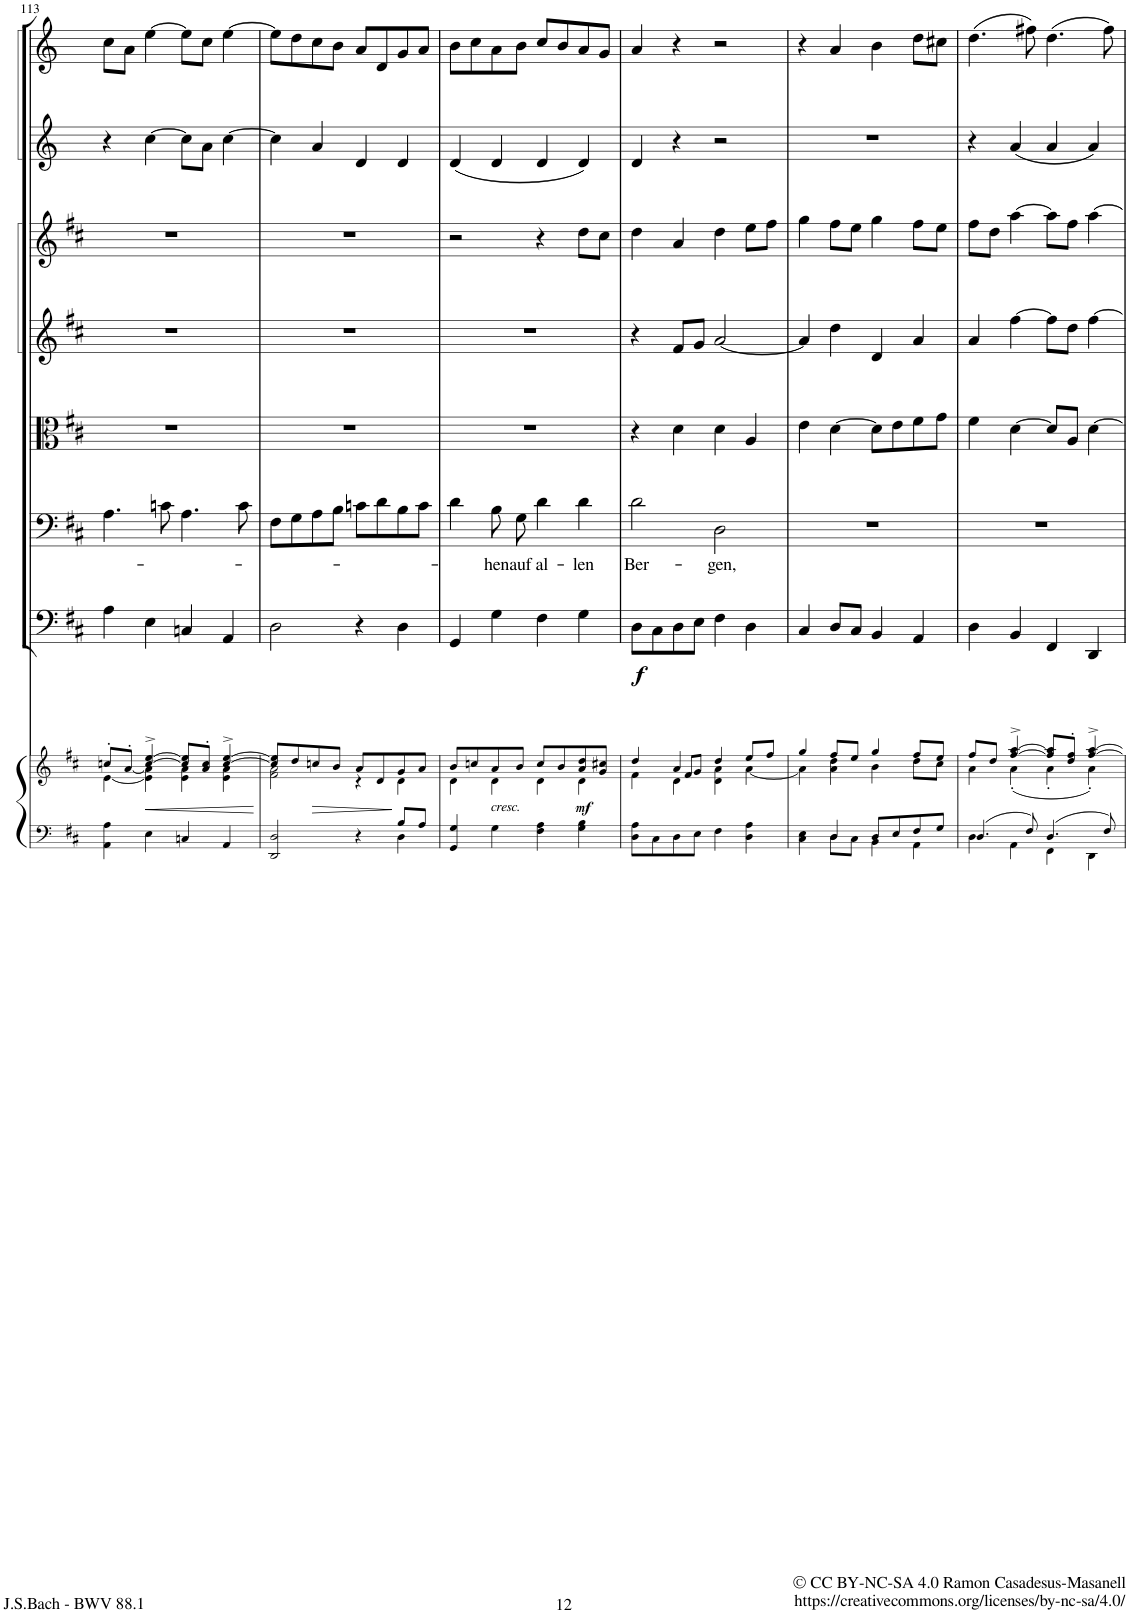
**kern	**kern	**dynam	**kern	**dynam	**kern	**text	**kern	**kern	**kern	**kern	**kern
*part8	*part8	*part8	*part7	*part7	*part6	*part6	*part5	*part4	*part3	*part2	*part1
*staff9	*staff8	*staff8/9	*staff7	*staff7	*staff6	*staff6	*staff5	*staff4	*staff3	*staff2	*staff1
*I"Piano reduction	*	*	*I"Continuo	*	*I"Basso	*	*I"Thaile Viola	*I"Oboe d'amore II Violino II	*I"Oboe d'amore I Violino I	*I"Corno II	*I"Corno I
*I'Pno	*	*	*	*	*	*	*	*	*	*	*
!!LO:PB:g=z
*clefF4	*clefG2	*	*clefF4	*	*clefF4	*	*clefC3	*clefG2	*clefG2	*clefG2	*clefG2
*	*	*	*	*	*	*	*	*	*	*ITrd3c5	*ITrd3c5
*k[f#c#]	*k[f#c#]	*	*k[f#c#]	*	*k[f#c#]	*	*k[f#c#]	*k[f#c#]	*k[f#c#]	*k[]	*k[]
*M2/2	*M2/2	*	*M2/2	*	*M2/2	*	*M2/2	*M2/2	*M2/2	*M2/2	*M2/2
*met(c|)	*met(c|)	*	*met(c|)	*	*met(c|)	*	*met(c|)	*met(c|)	*met(c|)	*met(c|)	*met(c|)
=113	=113	=113	=113	=113	=113	=113	=113	=113	=113	=113	=113
*	*^	*	*	*	*	*	*	*	*	*	*
4AA\ 4A\	8ccn'/L	[4e\	.	4A\	.	4.A\	.	1r	1r	1r	4r	8cc\L
.	[<8a'/J	.	.	.	.	.	.	.	.	.	.	8a\J
!	!	!	!LO:HP:b	!	!	!	!	!	!	!	!	!
4E\	[4cc/^ [4ee/^	4e\] 4a\]	<	4E\	.	.	.	.	.	.	[4cc\	[4ee\
.	.	.	.	.	.	8cn\	.	.	.	.	.	.
4Cn/	8cc/] 8ee/]L	4e\ 4a\	.	4Cn/	.	4.A\	.	.	.	.	8cc\L]	8ee\L]
.	8a/' 8cc/'J	.	.	.	.	.	.	.	.	.	8a\J	8cc\J
4AA/	[4cc/^ [4ee/^	4e\ 4a\	.	4AA/	.	.	.	.	.	.	[4cc\	[4ee\
.	.	.	.	.	.	8c\	.	.	.	.	.	.
*	*v	*v	*	*	*	*	*	*	*	*	*	*
.	.	[	.	.	.	.	.	.	.	.	.
=114	=114	=114	=114	=114	=114	=114	=114	=114	=114	=114	=114
*^	*^	*	*	*	*	*	*	*	*	*	*
2DD/ 2D/	2ryy	8cc/] 8ee/]L	2f#\ 2a\	.	2D\	.	8F#\L	.	1r	1r	1r	4cc\]	8ee\L]
.	.	8dd/	.	.	.	.	8G\	.	.	.	.	.	8dd\
!	!	!	!	!LO:HP:b	!	!	!	!	!	!	!	!	!
.	.	8ccn/	.	>	.	.	8A\	.	.	.	.	4a/	8cc\
.	.	8b/J	.	.	.	.	8B\J	.	.	.	.	.	8b\J
4r	4ryy	8a/L	4r	.	4r	.	8cn\L	.	.	.	.	4d/	8a/L
.	.	8d/	.	.	.	.	8d\	.	.	.	.	.	8d/
8B/L	4D\	8g/	4d\	]	4D\	.	8B\	.	.	.	.	4d/	8g/
8A/J	.	8a/J	.	.	.	.	8c\J	.	.	.	.	.	8a/J
*v	*v	*	*	*	*	*	*	*	*	*	*	*	*
=115	=115	=115	=115	=115	=115	=115	=115	=115	=115	=115	=115	=115
4GG/ 4G/	8b/L	4d\	.	4GG/	.	4d\	.	1r	1r	2r	(4d/	8b\L
.	8ccn/	.	.	.	.	.	.	.	.	.	.	8cc\
!	!LO:TX:b:i:t=cresc.	!	!	!	!	!	!	!	!	!	!	!
!	!	!	!	!	!	!	!LO:LY:b	!	!	!	!	!
4G\	8a/	4d\	.	4G\	.	8B\	hen	.	.	.	4d/	8a\
!	!	!	!	!	!	!	!LO:LY:b	!	!	!	!	!
.	8b/J	.	.	.	.	8G\	auf	.	.	.	.	8b\J
!	!	!	!	!	!	!	!LO:LY:b	!	!	!	!	!
4F#\ 4A\	8cc/L	4d\	.	4F#\	.	4d\	al-	.	.	4r	4d/	8cc/L
.	8b/	.	.	.	.	.	.	.	.	.	.	8b/
!	!	!	!LO:DY:b	!	!	!	!LO:LY:b	!	!	!	!	!
4G\ 4B\	8a/ 8dd/	4d\	mf	4G\	.	4d\	-len	.	.	8dd\L	4d/)	8a/
.	8g/ 8cc#X/J	.	.	.	.	.	.	.	.	8cc#\J	.	8g/J
=116	=116	=116	=116	=116	=116	=116	=116	=116	=116	=116	=116	=116
*	*	*^	*	*	*	*	*	*	*	*	*	*
!	!	!	!	!	!	!LO:DY:b	!	!LO:LY:b	!	!	!	!	!
8D\ 8A\L	4dd/	4f#\	4ryy	.	8D\L	f	2d\	Ber-	4r	4r	4dd\	4d/	4a/
8C#\	.	.	.	.	8C#\	.	.	.	.	.	.	.	.
8D\	4a/	4d\	8f#/L	.	8D\	.	.	.	4d\	8f#/L	4a/	4r	4r
8E\J	.	.	8g/J	.	8E\J	.	.	.	.	8g/J	.	.	.
!	!	!	!	!	!	!	!	!LO:LY:b	!	!	!	!	!
4F#\	4dd/	4d\ 4a\	2ryy	.	4F#\	.	2D\	-gen,	4d\	[2a/	4dd\	2r	2r
4D\ 4A\	8ee/L	[4a\	.	.	4D\	.	.	.	4A/	.	8ee\L	.	.
.	8ff#/J	.	.	.	.	.	.	.	.	.	8ff#\J	.	.
*	*	*v	*v	*	*	*	*	*	*	*	*	*	*
=117	=117	=117	=117	=117	=117	=117	=117	=117	=117	=117	=117	=117
*^	*	*	*	*	*	*	*	*	*	*	*	*
4ryy	4C#\ 4E\	4gg/	4a\]	.	4C#/	.	1r	.	4e\	4a/]	4gg\	1r	4r
4D/	8D\L	8ff#/L	4a\ 4dd\	.	8D/L	.	.	.	[4d\	4dd\	8ff#\L	.	4a/
.	8C#\J	8ee/J	.	.	8C#/J	.	.	.	.	.	8ee\J	.	.
8D/L	4BB\	4gg/	4b\	.	4BB/	.	.	.	8d\L]	4d/	4gg\	.	4b\
8E/	.	.	.	.	.	.	.	.	8e\	.	.	.	.
8F#/	4AA\	8ff#/L	8dd\L	.	4AA/	.	.	.	8f#\	4a/	8ff#\L	.	8dd\L
8G/J	.	8ee/J	8cc#\J	.	.	.	.	.	8g\J	.	8ee\J	.	8cc#X\J
=118	=118	=118	=118	=118	=118	=118	=118	=118	=118	=118	=118	=118	=118
4.D/	4D\	8ff#/L	4a\	.	4D\	.	1r	.	4f#\	4a/	8ff#\L	4r	(4.dd\
.	.	8dd/J	.	.	.	.	.	.	.	.	8dd\J	.	.
.	4AA\	[4ff#/^ [4aa/^	(4a'\	.	4BB/	.	.	.	[4d\	[4ff#\	[4aa\	(4a/	.
8F#/	.	.	.	.	.	.	.	.	.	.	.	.	8ff#X\)
4.D/	4FF#\	8ff#/] 8aa/]L	4a'\	.	4FF#/	.	.	.	8d/L]	8ff#\L]	8aa\L]	4a/	(4.dd\
.	.	8dd/' 8ff#/'J	.	.	.	.	.	.	8A/J	8dd\J	8ff#\J	.	.
.	4DD\	[4ff#/^ [4aa/^	4a'\)	.	4DD/	.	.	.	[4d\	[4ff#\	[4aa\	4a/)	.
8F#/	.	.	.	.	.	.	.	.	.	.	.	.	8ff#\)
*v	*v	*	*	*	*	*	*	*	*	*	*	*	*
*	*v	*v	*	*	*	*	*	*	*	*	*	*
=	=	=	=	=	=	=	=	=	=	=	=
*-	*-	*-	*-	*-	*-	*-	*-	*-	*-	*-	*-
